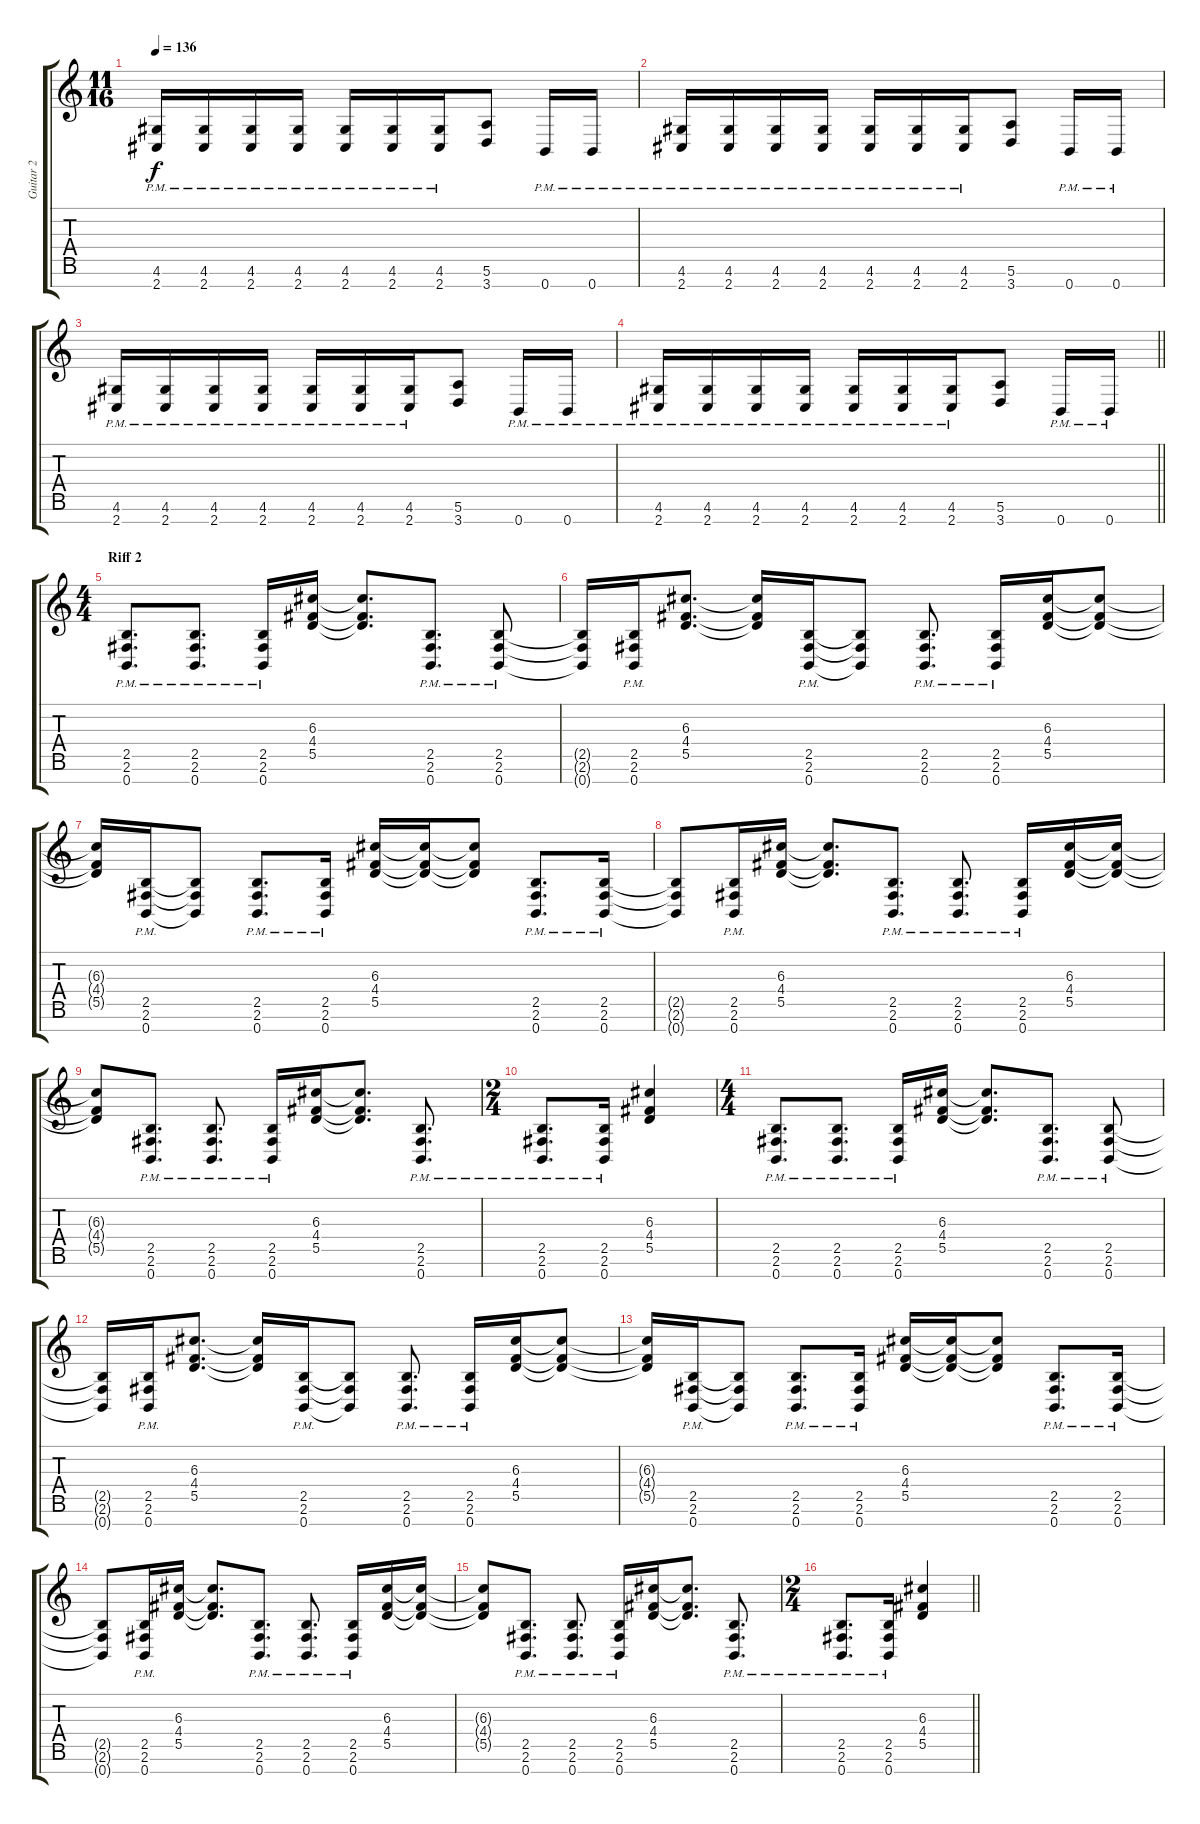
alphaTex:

\track ("Guitar 2" "Guitar 2") {instrument distortionguitar}
\staff {score tabs}
\tuning (E4 B3 G3 D3 A2 E2 B1) {hide}
\ts (11 16)
\tempo 136
\clef g2
\ks c
(4.6{pm} 2.7{pm}).16{dy f} (4.6{pm} 2.7{pm}).16 (4.6{pm} 2.7{pm}).16 (4.6{pm} 2.7{pm}).16 (4.6{pm} 2.7{pm}).16 (4.6{pm} 2.7{pm}).16 (4.6{pm} 2.7{pm}).16 (5.6 3.7).8 0.7{pm}.16 0.7{pm}.16 |
(4.6{pm} 2.7{pm}).16 (4.6{pm} 2.7{pm}).16 (4.6{pm} 2.7{pm}).16 (4.6{pm} 2.7{pm}).16 (4.6{pm} 2.7{pm}).16 (4.6{pm} 2.7{pm}).16 (4.6{pm} 2.7{pm}).16 (5.6 3.7).8 0.7{pm}.16 0.7{pm}.16 |
(4.6{pm} 2.7{pm}).16 (4.6{pm} 2.7{pm}).16 (4.6{pm} 2.7{pm}).16 (4.6{pm} 2.7{pm}).16 (4.6{pm} 2.7{pm}).16 (4.6{pm} 2.7{pm}).16 (4.6{pm} 2.7{pm}).16 (5.6 3.7).8 0.7{pm}.16 0.7{pm}.16 |
\barLineRight lightlight
(4.6{pm} 2.7{pm}).16 (4.6{pm} 2.7{pm}).16 (4.6{pm} 2.7{pm}).16 (4.6{pm} 2.7{pm}).16 (4.6{pm} 2.7{pm}).16 (4.6{pm} 2.7{pm}).16 (4.6{pm} 2.7{pm}).16 (5.6 3.7).8 0.7{pm}.16 0.7{pm}.16 |
\ts (4 4)
\section ("" "Riff 2")
(2.5{pm} 2.6{pm} 0.7{pm}).8{d} (2.5{pm} 2.6{pm} 0.7{pm}).8{d} (2.5{pm} 2.6{pm} 0.7{pm}).16 (6.3 4.4 5.5).16 (6.3{t} 4.4{t} 5.5{t}).8{d} (2.5{pm} 2.6{pm} 0.7{pm}).8{d} (2.5{pm} 2.6{pm} 0.7{pm}).8 |
(2.5{t} 2.6{t} 0.7{t}).16 (2.5{pm} 2.6{pm} 0.7{pm}).16 (6.3 4.4 5.5).8{d} (6.3{t} 4.4{t} 5.5{t}).16 (2.5{pm} 2.6{pm} 0.7{pm}).16 (2.5{t} 2.6{t} 0.7{t}).8 (2.5{pm} 2.6{pm} 0.7{pm}).8{d} (2.5{pm} 2.6{pm} 0.7{pm}).16 (6.3 4.4 5.5).16 (6.3{t} 4.4{t} 5.5{t}).8 |
(6.3{t} 4.4{t} 5.5{t}).16 (2.5{pm} 2.6{pm} 0.7{pm}).16 (2.5{t} 2.6{t} 0.7{t}).8 (2.5{pm} 2.6{pm} 0.7{pm}).8{d} (2.5{pm} 2.6{pm} 0.7{pm}).16 (6.3 4.4 5.5).16 (6.3{t} 4.4{t} 5.5{t}).16 (6.3{t} 4.4{t} 5.5{t}).8 (2.5{pm} 2.6{pm} 0.7{pm}).8{d} (2.5{pm} 2.6{pm} 0.7{pm}).16 |
(2.5{t} 2.6{t} 0.7{t}).8 (2.5{pm} 2.6{pm} 0.7{pm}).16 (6.3 4.4 5.5).16 (6.3{t} 4.4{t} 5.5{t}).8{d} (2.5{pm} 2.6{pm} 0.7{pm}).8{d} (2.5{pm} 2.6{pm} 0.7{pm}).8{d} (2.5{pm} 2.6{pm} 0.7{pm}).16 (6.3 4.4 5.5).16 (6.3{t} 4.4{t} 5.5{t}).16 |
(6.3{t} 4.4{t} 5.5{t}).8 (2.5{pm} 2.6{pm} 0.7{pm}).8{d} (2.5{pm} 2.6{pm} 0.7{pm}).8{d} (2.5{pm} 2.6{pm} 0.7{pm}).16 (6.3 4.4 5.5).16 (6.3{t} 4.4{t} 5.5{t}).8{d} (2.5{pm} 2.6{pm} 0.7{pm}).8{d} |
\ts (2 4)
(2.5{pm} 2.6{pm} 0.7{pm}).8{d} (2.5{pm} 2.6{pm} 0.7{pm}).16 (6.3 4.4 5.5).4 |
\ts (4 4)
(2.5{pm} 2.6{pm} 0.7{pm}).8{d} (2.5{pm} 2.6{pm} 0.7{pm}).8{d} (2.5{pm} 2.6{pm} 0.7{pm}).16 (6.3 4.4 5.5).16 (6.3{t} 4.4{t} 5.5{t}).8{d} (2.5{pm} 2.6{pm} 0.7{pm}).8{d} (2.5{pm} 2.6{pm} 0.7{pm}).8 |
(2.5{t} 2.6{t} 0.7{t}).16 (2.5{pm} 2.6{pm} 0.7{pm}).16 (6.3 4.4 5.5).8{d} (6.3{t} 4.4{t} 5.5{t}).16 (2.5{pm} 2.6{pm} 0.7{pm}).16 (2.5{t} 2.6{t} 0.7{t}).8 (2.5{pm} 2.6{pm} 0.7{pm}).8{d} (2.5{pm} 2.6{pm} 0.7{pm}).16 (6.3 4.4 5.5).16 (6.3{t} 4.4{t} 5.5{t}).8 |
(6.3{t} 4.4{t} 5.5{t}).16 (2.5{pm} 2.6{pm} 0.7{pm}).16 (2.5{t} 2.6{t} 0.7{t}).8 (2.5{pm} 2.6{pm} 0.7{pm}).8{d} (2.5{pm} 2.6{pm} 0.7{pm}).16 (6.3 4.4 5.5).16 (6.3{t} 4.4{t} 5.5{t}).16 (6.3{t} 4.4{t} 5.5{t}).8 (2.5{pm} 2.6{pm} 0.7{pm}).8{d} (2.5{pm} 2.6{pm} 0.7{pm}).16 |
(2.5{t} 2.6{t} 0.7{t}).8 (2.5{pm} 2.6{pm} 0.7{pm}).16 (6.3 4.4 5.5).16 (6.3{t} 4.4{t} 5.5{t}).8{d} (2.5{pm} 2.6{pm} 0.7{pm}).8{d} (2.5{pm} 2.6{pm} 0.7{pm}).8{d} (2.5{pm} 2.6{pm} 0.7{pm}).16 (6.3 4.4 5.5).16 (6.3{t} 4.4{t} 5.5{t}).16 |
(6.3{t} 4.4{t} 5.5{t}).8 (2.5{pm} 2.6{pm} 0.7{pm}).8{d} (2.5{pm} 2.6{pm} 0.7{pm}).8{d} (2.5{pm} 2.6{pm} 0.7{pm}).16 (6.3 4.4 5.5).16 (6.3{t} 4.4{t} 5.5{t}).8{d} (2.5{pm} 2.6{pm} 0.7{pm}).8{d} |
\ts (2 4)
\barLineRight lightlight
(2.5{pm} 2.6{pm} 0.7{pm}).8{d} (2.5{pm} 2.6{pm} 0.7{pm}).16 (6.3 4.4 5.5).4
